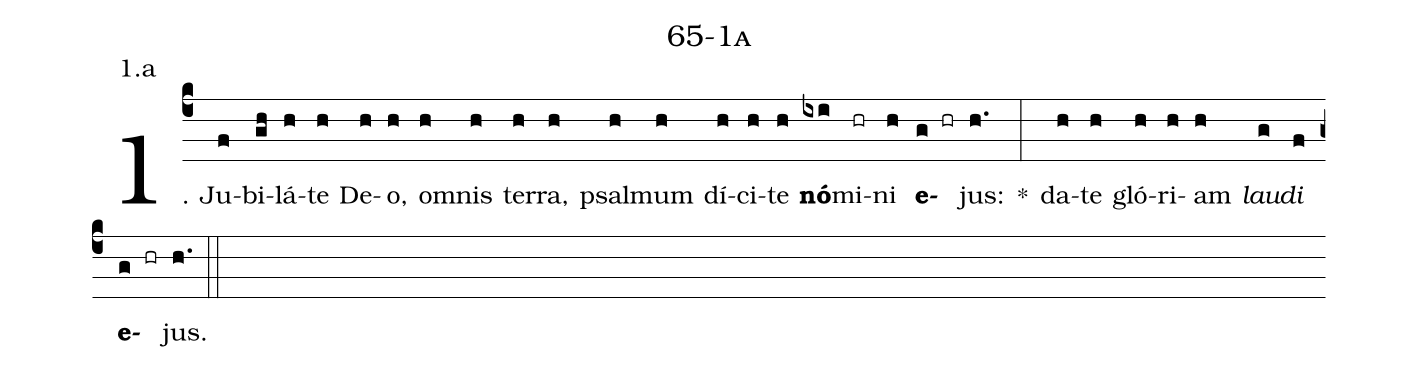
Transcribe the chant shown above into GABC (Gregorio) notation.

name: 65-1a;
annotation: 1.a;
%%
(c4)1. Ju(f)bi(gh)lá(h)te(h) De(h)o,(h) om(h)nis(h) ter(h)ra,(h) psal(h)mum(h) dí(h)ci(h)te(h) <b>nó</b>(ixi)mi(hr)ni(h) <b>e</b>(g hr)jus:(h.) *(:) da(h)te(h) gló(h)ri(h)am(h) <i>lau</i>(g)<i>di</i>(f) <b>e</b>(g hr)jus.(h.) (::)
